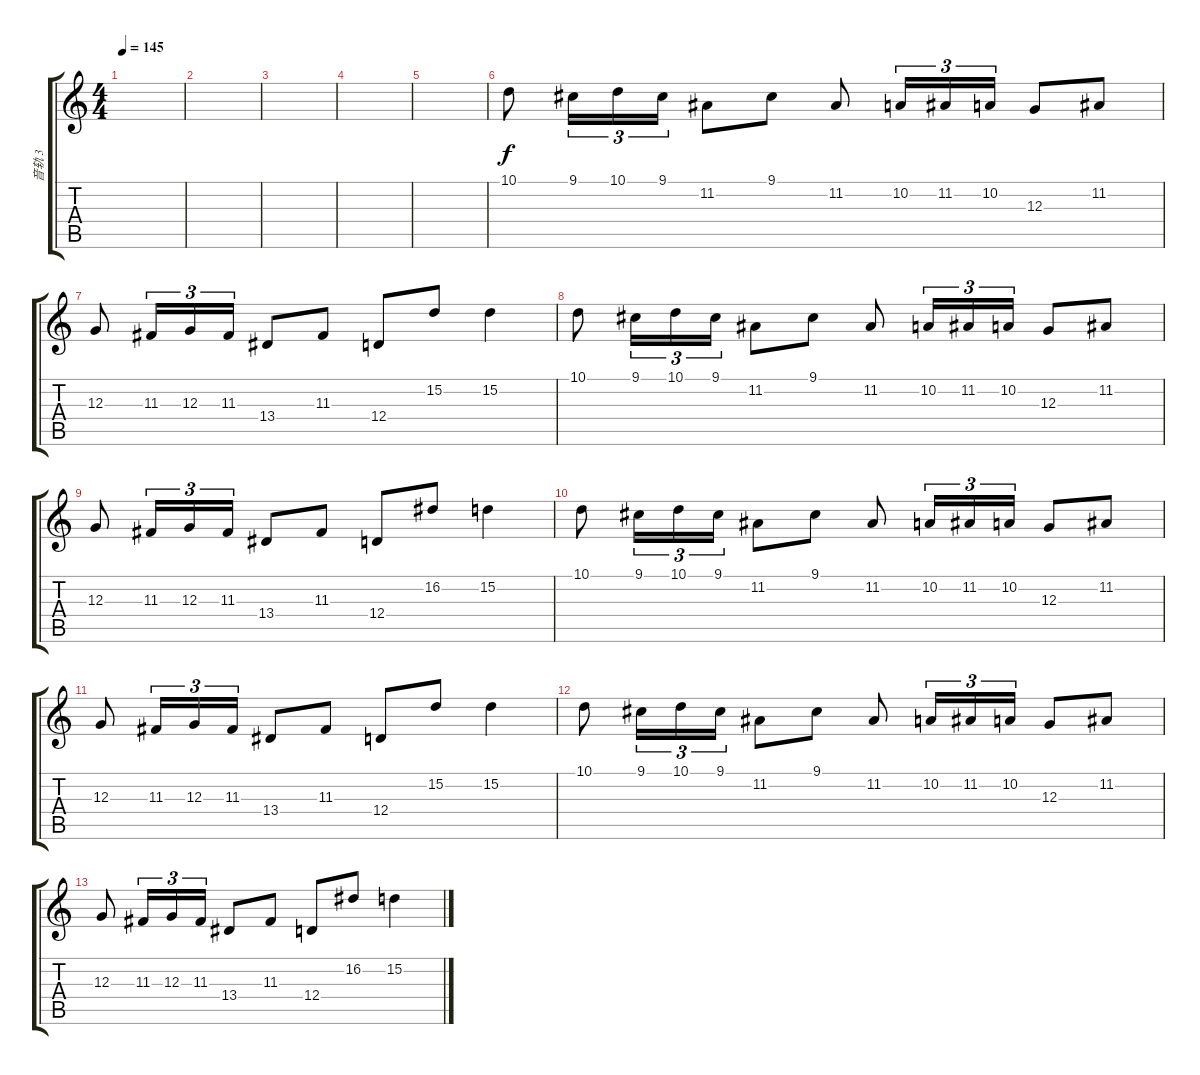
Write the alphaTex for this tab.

\track ("音轨 3" "音轨 3") {instrument brightacousticpiano}
\staff {score tabs}
\tuning (E4 B3 G3 D3 A2 E2) {hide}
\ts (4 4)
\tempo 145
\clef g2
\ks c
|
|
|
|
|
10.1.8 9.1.16{tu (3 2)} 10.1.16{tu (3 2)} 9.1.16{tu (3 2)} 11.2.8 9.1.8 11.2.8 10.2.16{tu (3 2)} 11.2.16{tu (3 2)} 10.2.16{tu (3 2)} 12.3.8 11.2.8 |
12.3.8 11.3.16{tu (3 2)} 12.3.16{tu (3 2)} 11.3.16{tu (3 2)} 13.4.8 11.3.8 12.4.8 15.2.8 15.2.4 |
10.1.8 9.1.16{tu (3 2)} 10.1.16{tu (3 2)} 9.1.16{tu (3 2)} 11.2.8 9.1.8 11.2.8 10.2.16{tu (3 2)} 11.2.16{tu (3 2)} 10.2.16{tu (3 2)} 12.3.8 11.2.8 |
12.3.8 11.3.16{tu (3 2)} 12.3.16{tu (3 2)} 11.3.16{tu (3 2)} 13.4.8 11.3.8 12.4.8 16.2.8 15.2.4 |
10.1.8 9.1.16{tu (3 2)} 10.1.16{tu (3 2)} 9.1.16{tu (3 2)} 11.2.8 9.1.8 11.2.8 10.2.16{tu (3 2)} 11.2.16{tu (3 2)} 10.2.16{tu (3 2)} 12.3.8 11.2.8 |
12.3.8 11.3.16{tu (3 2)} 12.3.16{tu (3 2)} 11.3.16{tu (3 2)} 13.4.8 11.3.8 12.4.8 15.2.8 15.2.4 |
10.1.8 9.1.16{tu (3 2)} 10.1.16{tu (3 2)} 9.1.16{tu (3 2)} 11.2.8 9.1.8 11.2.8 10.2.16{tu (3 2)} 11.2.16{tu (3 2)} 10.2.16{tu (3 2)} 12.3.8 11.2.8 |
12.3.8 11.3.16{tu (3 2)} 12.3.16{tu (3 2)} 11.3.16{tu (3 2)} 13.4.8 11.3.8 12.4.8 16.2.8 15.2.4
